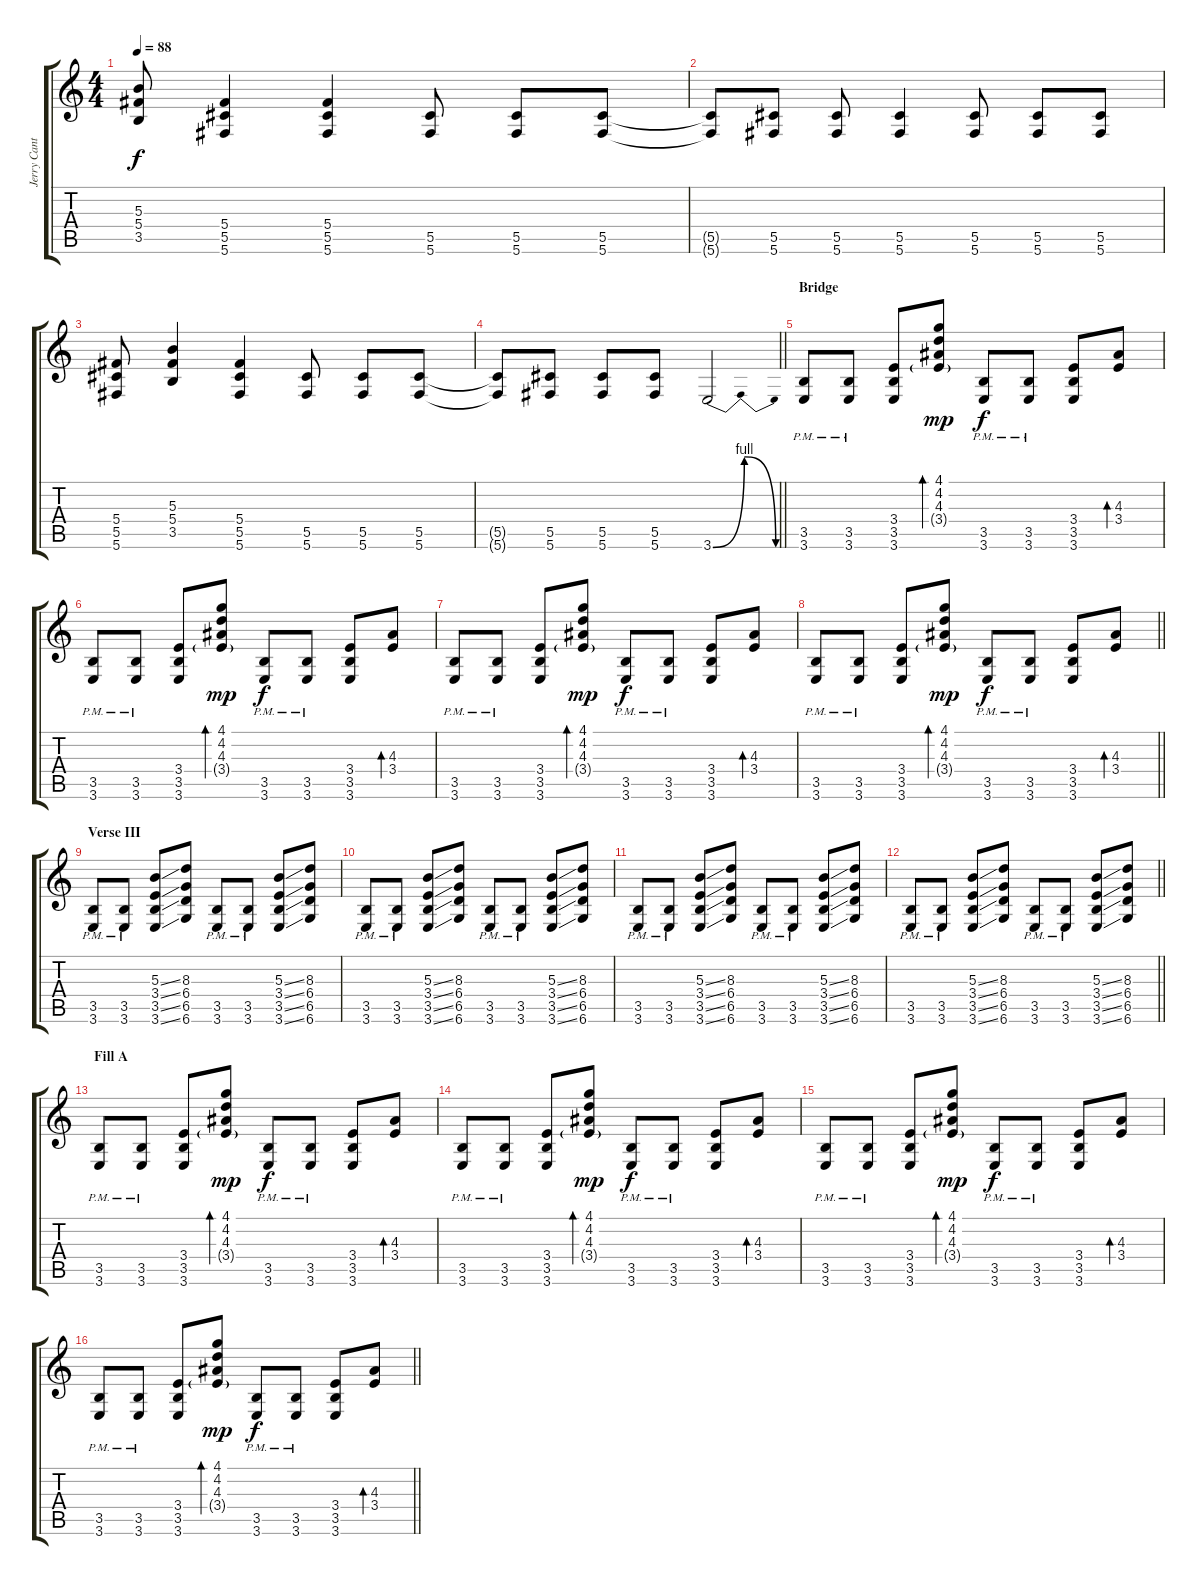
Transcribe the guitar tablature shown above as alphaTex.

\track ("Jerry Cantrell I (Left)" "Jerry Cant") {instrument distortionguitar}
\staff {score tabs}
\tuning (Eb4 Bb3 Gb3 Db3 Ab2 Db2) {hide}
\ts (4 4)
\tempo 88
\clef g2
\ks c
(5.3 5.4 3.5).8{dy f} (5.4 5.5 5.6).4 (5.4 5.5 5.6).4 (5.5 5.6).8 (5.5 5.6).8 (5.5 5.6).8 |
(5.5{t} 5.6{t}).8 (5.5 5.6).8 (5.5 5.6).8 (5.5 5.6).4 (5.5 5.6).8 (5.5 5.6).8 (5.5 5.6).8 |
(5.4 5.5 5.6).8 (5.3 5.4 3.5).4 (5.4 5.5 5.6).4 (5.5 5.6).8 (5.5 5.6).8 (5.5 5.6).8 |
\barLineRight lightlight
(5.5{t} 5.6{t}).8 (5.5 5.6).8 (5.5 5.6).8 (5.5 5.6).8 3.6{be (bendrelease 0 0 15 4 45 4 60 0)}.2 |
\section ("" "Bridge")
(3.5{pm} 3.6{pm}).8 (3.5{pm} 3.6{pm}).8 (3.4 3.5 3.6).8 (4.1 4.2 4.3 3.4{g}).8{bd 30 dy mp} (3.5{pm} 3.6{pm}).8{dy f} (3.5{pm} 3.6{pm}).8 (3.4 3.5 3.6).8 (4.3 3.4).8{bd 30} |
(3.5{pm} 3.6{pm}).8 (3.5{pm} 3.6{pm}).8 (3.4 3.5 3.6).8 (4.1 4.2 4.3 3.4{g}).8{bd 30 dy mp} (3.5{pm} 3.6{pm}).8{dy f} (3.5{pm} 3.6{pm}).8 (3.4 3.5 3.6).8 (4.3 3.4).8{bd 30} |
(3.5{pm} 3.6{pm}).8 (3.5{pm} 3.6{pm}).8 (3.4 3.5 3.6).8 (4.1 4.2 4.3 3.4{g}).8{bd 30 dy mp} (3.5{pm} 3.6{pm}).8{dy f} (3.5{pm} 3.6{pm}).8 (3.4 3.5 3.6).8 (4.3 3.4).8{bd 30} |
\barLineRight lightlight
(3.5{pm} 3.6{pm}).8 (3.5{pm} 3.6{pm}).8 (3.4 3.5 3.6).8 (4.1 4.2 4.3 3.4{g}).8{bd 30 dy mp} (3.5{pm} 3.6{pm}).8{dy f} (3.5{pm} 3.6{pm}).8 (3.4 3.5 3.6).8 (4.3 3.4).8{bd 30} |
\section ("" "Verse III")
(3.5{pm} 3.6{pm}).8 (3.5{pm} 3.6{pm}).8 (5.3{ss} 3.4{ss} 3.5{ss} 3.6{ss}).8 (8.3 6.4 6.5 6.6).8 (3.5{pm} 3.6{pm}).8 (3.5{pm} 3.6{pm}).8 (5.3{ss} 3.4{ss} 3.5{ss} 3.6{ss}).8 (8.3 6.4 6.5 6.6).8 |
(3.5{pm} 3.6{pm}).8 (3.5{pm} 3.6{pm}).8 (5.3{ss} 3.4{ss} 3.5{ss} 3.6{ss}).8 (8.3 6.4 6.5 6.6).8 (3.5{pm} 3.6{pm}).8 (3.5{pm} 3.6{pm}).8 (5.3{ss} 3.4{ss} 3.5{ss} 3.6{ss}).8 (8.3 6.4 6.5 6.6).8 |
(3.5{pm} 3.6{pm}).8 (3.5{pm} 3.6{pm}).8 (5.3{ss} 3.4{ss} 3.5{ss} 3.6{ss}).8 (8.3 6.4 6.5 6.6).8 (3.5{pm} 3.6{pm}).8 (3.5{pm} 3.6{pm}).8 (5.3{ss} 3.4{ss} 3.5{ss} 3.6{ss}).8 (8.3 6.4 6.5 6.6).8 |
\barLineRight lightlight
(3.5{pm} 3.6{pm}).8 (3.5{pm} 3.6{pm}).8 (5.3{ss} 3.4{ss} 3.5{ss} 3.6{ss}).8 (8.3 6.4 6.5 6.6).8 (3.5{pm} 3.6{pm}).8 (3.5{pm} 3.6{pm}).8 (5.3{ss} 3.4{ss} 3.5{ss} 3.6{ss}).8 (8.3 6.4 6.5 6.6).8 |
\section ("" "Fill A")
(3.5{pm} 3.6{pm}).8 (3.5{pm} 3.6{pm}).8 (3.4 3.5 3.6).8 (4.1 4.2 4.3 3.4{g}).8{bd 30 dy mp} (3.5{pm} 3.6{pm}).8{dy f} (3.5{pm} 3.6{pm}).8 (3.4 3.5 3.6).8 (4.3 3.4).8{bd 30} |
(3.5{pm} 3.6{pm}).8 (3.5{pm} 3.6{pm}).8 (3.4 3.5 3.6).8 (4.1 4.2 4.3 3.4{g}).8{bd 30 dy mp} (3.5{pm} 3.6{pm}).8{dy f} (3.5{pm} 3.6{pm}).8 (3.4 3.5 3.6).8 (4.3 3.4).8{bd 30} |
(3.5{pm} 3.6{pm}).8 (3.5{pm} 3.6{pm}).8 (3.4 3.5 3.6).8 (4.1 4.2 4.3 3.4{g}).8{bd 30 dy mp} (3.5{pm} 3.6{pm}).8{dy f} (3.5{pm} 3.6{pm}).8 (3.4 3.5 3.6).8 (4.3 3.4).8{bd 30} |
\barLineRight lightlight
(3.5{pm} 3.6{pm}).8 (3.5{pm} 3.6{pm}).8 (3.4 3.5 3.6).8 (4.1 4.2 4.3 3.4{g}).8{bd 30 dy mp} (3.5{pm} 3.6{pm}).8{dy f} (3.5{pm} 3.6{pm}).8 (3.4 3.5 3.6).8 (4.3 3.4).8{bd 30}
